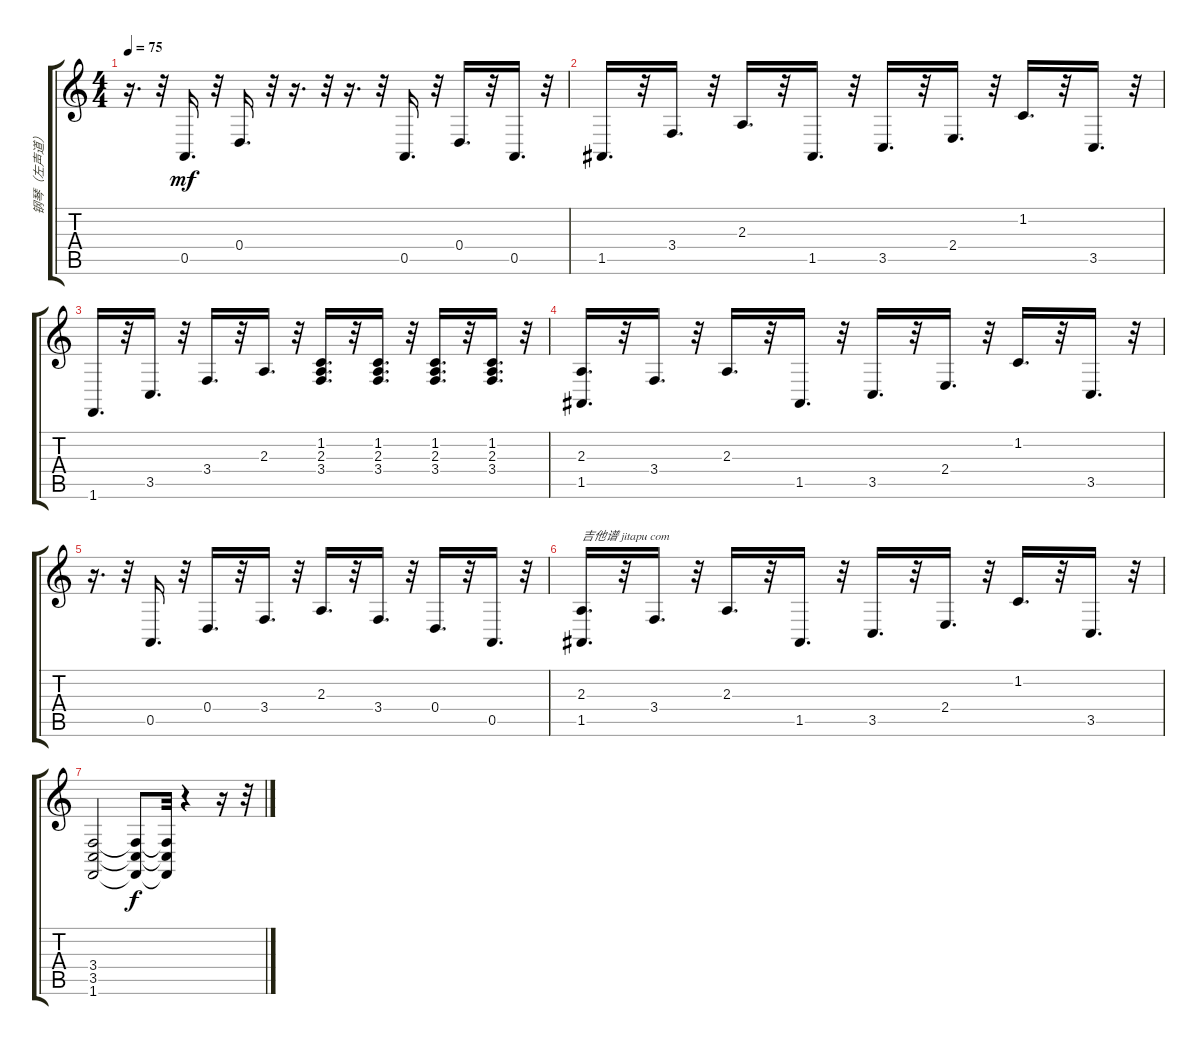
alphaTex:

\track ("钢琴（左声道）" "钢琴（左声道）") {instrument acousticgrandpiano}
\staff {score tabs}
\tuning (E4 B3 G3 D3 A2 E2) {hide}
\ts (4 4)
\tempo 75
\clef g2
\ks c
r.16{d dy mf} r.32 0.5.16{d} r.32 0.4.16{d} r.32 r.16{d} r.32 r.16{d} r.32 0.5.16{d} r.32 0.4.16{d} r.32 0.5.16{d} r.32 |
1.5.16{d} r.32 3.4.16{d} r.32 2.3.16{d} r.32 1.5.16{d} r.32 3.5.16{d} r.32 2.4.16{d} r.32 1.2.16{d} r.32 3.5.16{d} r.32 |
1.6.16{d} r.32 3.5.16{d} r.32 3.4.16{d} r.32 2.3.16{d} r.32 (1.2 2.3 3.4).16{d} r.32 (1.2 2.3 3.4).16{d} r.32 (1.2 2.3 3.4).16{d} r.32 (1.2 2.3 3.4).16{d} r.32 |
(2.3 1.5).16{d} r.32 3.4.16{d} r.32 2.3.16{d} r.32 1.5.16{d} r.32 3.5.16{d} r.32 2.4.16{d} r.32 1.2.16{d} r.32 3.5.16{d} r.32 |
r.16{d} r.32 0.5.16{d} r.32 0.4.16{d} r.32 3.4.16{d} r.32 2.3.16{d} r.32 3.4.16{d} r.32 0.4.16{d} r.32 0.5.16{d} r.32 |
(2.3 1.5).16{d txt "吉他谱 jitapu com"} r.32 3.4.16{d} r.32 2.3.16{d} r.32 1.5.16{d} r.32 3.5.16{d} r.32 2.4.16{d} r.32 1.2.16{d} r.32 3.5.16{d} r.32 |
(3.4 3.5 1.6).2 (3.4{t} 3.5{t} 1.6{t}).8{dy f} (3.4{t} 3.5{t} 1.6{t}).32 r.4 r.16 r.32
